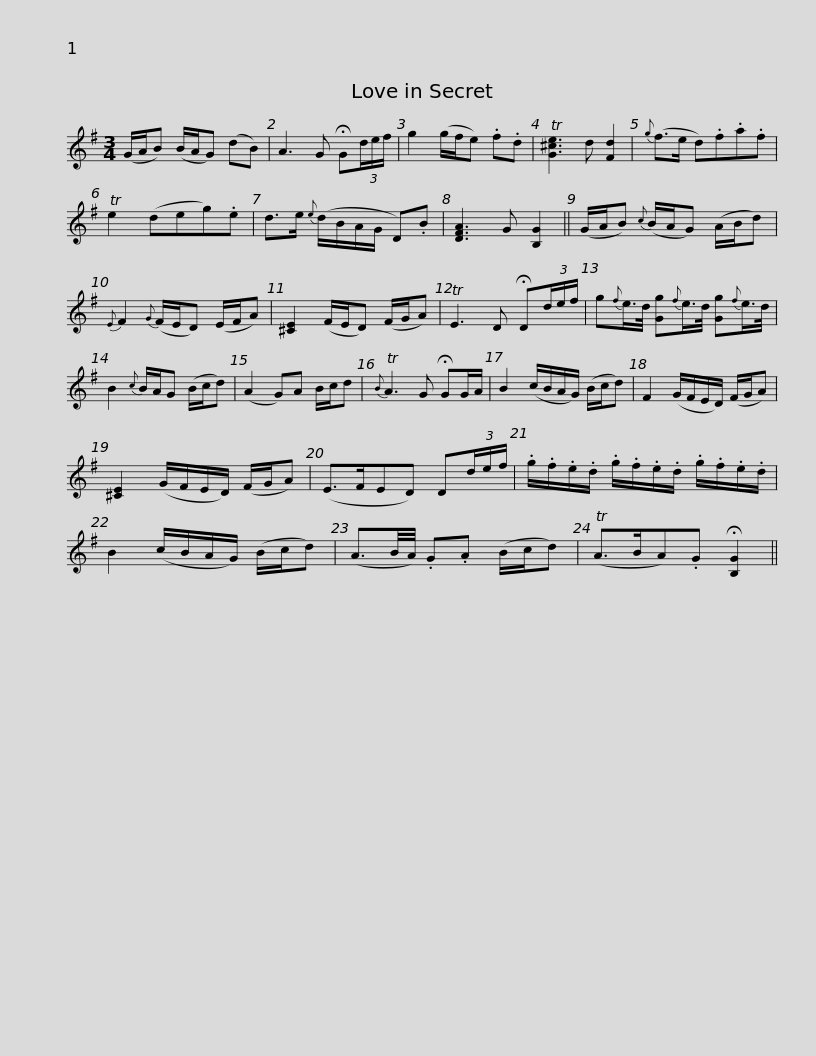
X:1
L:1/8
M:3/4
I:linebreak $
K:G
V:1 treble
V:1
 (G/A/B) (B/A/G) (dB) | A3 G !fermata!G(3d/e/f/ | g2 (g/f/e) .f.d | T[G^ce]3 d [Fd]2 |{g} (f>e d).f.a.f | %5
 Te2 (deg).e |$ d>e{e} (d/B/A/G/ D).B | [DFA]3 G [B,G]2 || (G/A/B){c} (B/A/G) (A/B/d) |{E} F2{G} (F/E/D) (E/F/A) | %10
 [^CE]2 (F/E/D) (F/G/A) | TE3 D !fermata!D(3d/e/f/ |$ g{f}e/>d/ [Gg]{f}e/>d/ [Gg]{f}e/>d/ | B2{c} B/A/G (B/c/d) | (A2 G)A B/c/d | %15
{B} TA3 G !fermata!GG/A/ | B2 (c/B/A/G/) (B/c/d) |$ F2 (G/F/E/D/) (F/G/A) | [^CE]2 (G/F/E/D/) (F/G/A) | (E>FED) D(3d/e/f/ | %20
 .g/.f/.e/.d/ .g/.f/.e/.d/ .g/.f/.e/.d/ | B2 (c/B/A/G/) (B/c/d) |$ (A3/2B/4A/4) .G.A (B/c/d) | (TA>BA).G !fermata![B,G]2 || %24
